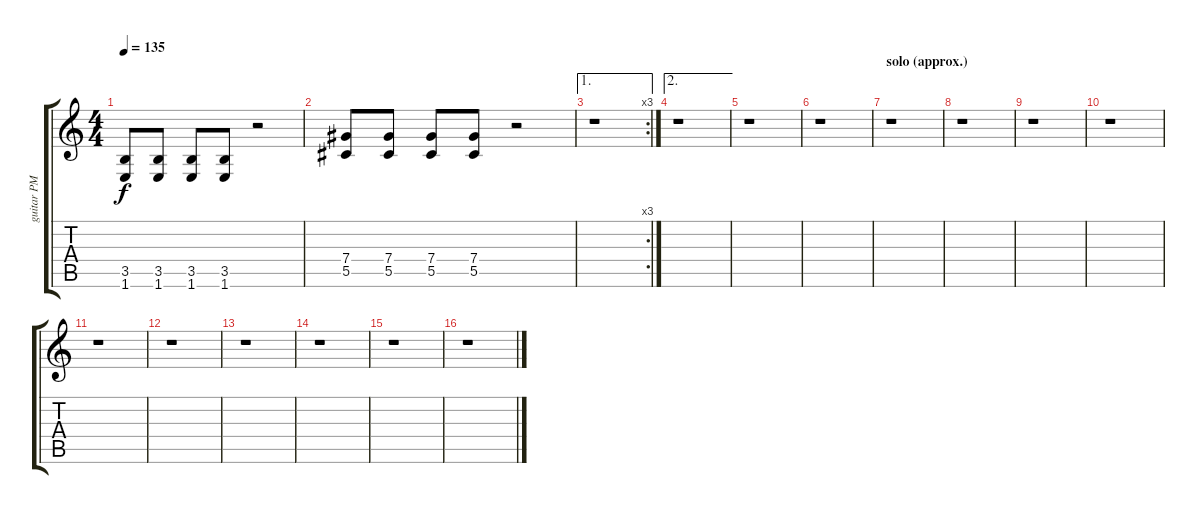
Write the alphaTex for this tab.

\track ("guitar PM" "guitar PM") {instrument electricguitarmuted}
\staff {score tabs}
\tuning (Eb4 Bb3 Gb3 Db3 Ab2 Eb2) {hide}
\ts (4 4)
\tempo 135
\clef g2
\ks c
(3.5 1.6).8{dy f} (3.5 1.6).8 (3.5 1.6).8 (3.5 1.6).8 r.2 |
(7.4 5.5).8 (7.4 5.5).8 (7.4 5.5).8 (7.4 5.5).8 r.2 |
\ae 1
\rc 3
r.1 |
\ae 2
r.1 |
r.1 |
r.1 |
\section ("" "solo (approx.)")
r.1 |
r.1 |
r.1 |
r.1 |
r.1 |
r.1 |
r.1 |
r.1 |
r.1 |
r.1
